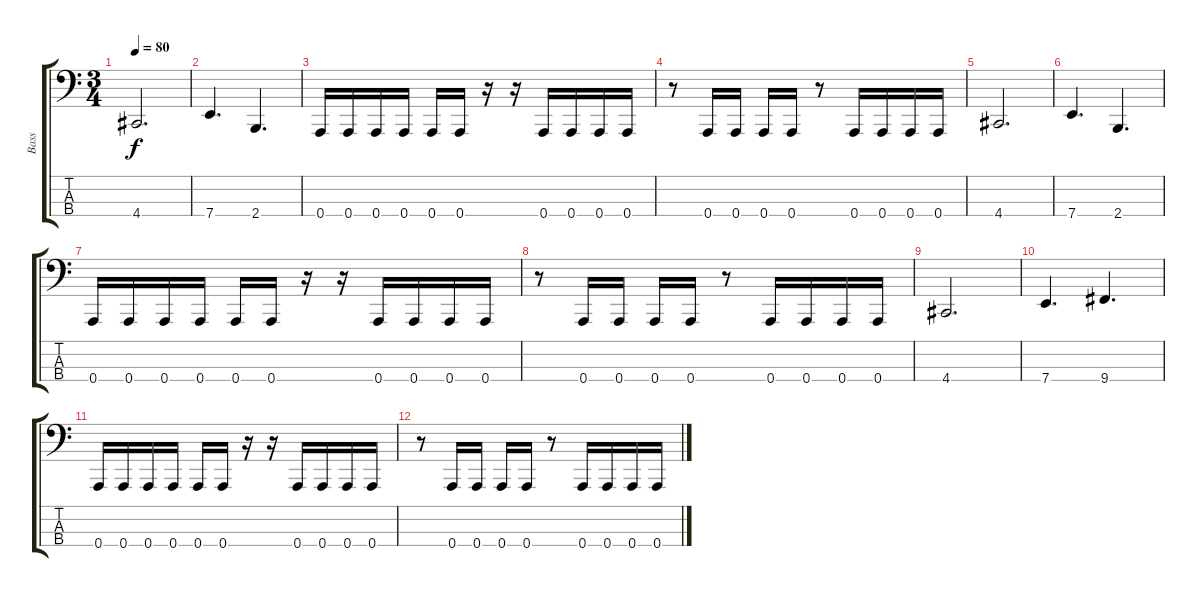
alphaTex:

\track ("Bass" "Bass") {instrument electricbassfinger}
\staff {score tabs}
\tuning (D2 A1 E1 A0) {hide}
\ts (3 4)
\tempo 80
\clef f4
\ks c
4.4.2{d dy f} |
7.4.4{d} 2.4.4{d} |
0.4.16 0.4.16 0.4.16 0.4.16 0.4.16 0.4.16 r.16 r.16 0.4.16 0.4.16 0.4.16 0.4.16 |
r.8 0.4.16 0.4.16 0.4.16 0.4.16 r.8 0.4.16 0.4.16 0.4.16 0.4.16 |
4.4.2{d} |
7.4.4{d} 2.4.4{d} |
0.4.16 0.4.16 0.4.16 0.4.16 0.4.16 0.4.16 r.16 r.16 0.4.16 0.4.16 0.4.16 0.4.16 |
r.8 0.4.16 0.4.16 0.4.16 0.4.16 r.8 0.4.16 0.4.16 0.4.16 0.4.16 |
4.4.2{d} |
7.4.4{d} 9.4.4{d} |
0.4.16 0.4.16 0.4.16 0.4.16 0.4.16 0.4.16 r.16 r.16 0.4.16 0.4.16 0.4.16 0.4.16 |
r.8 0.4.16 0.4.16 0.4.16 0.4.16 r.8 0.4.16 0.4.16 0.4.16 0.4.16
